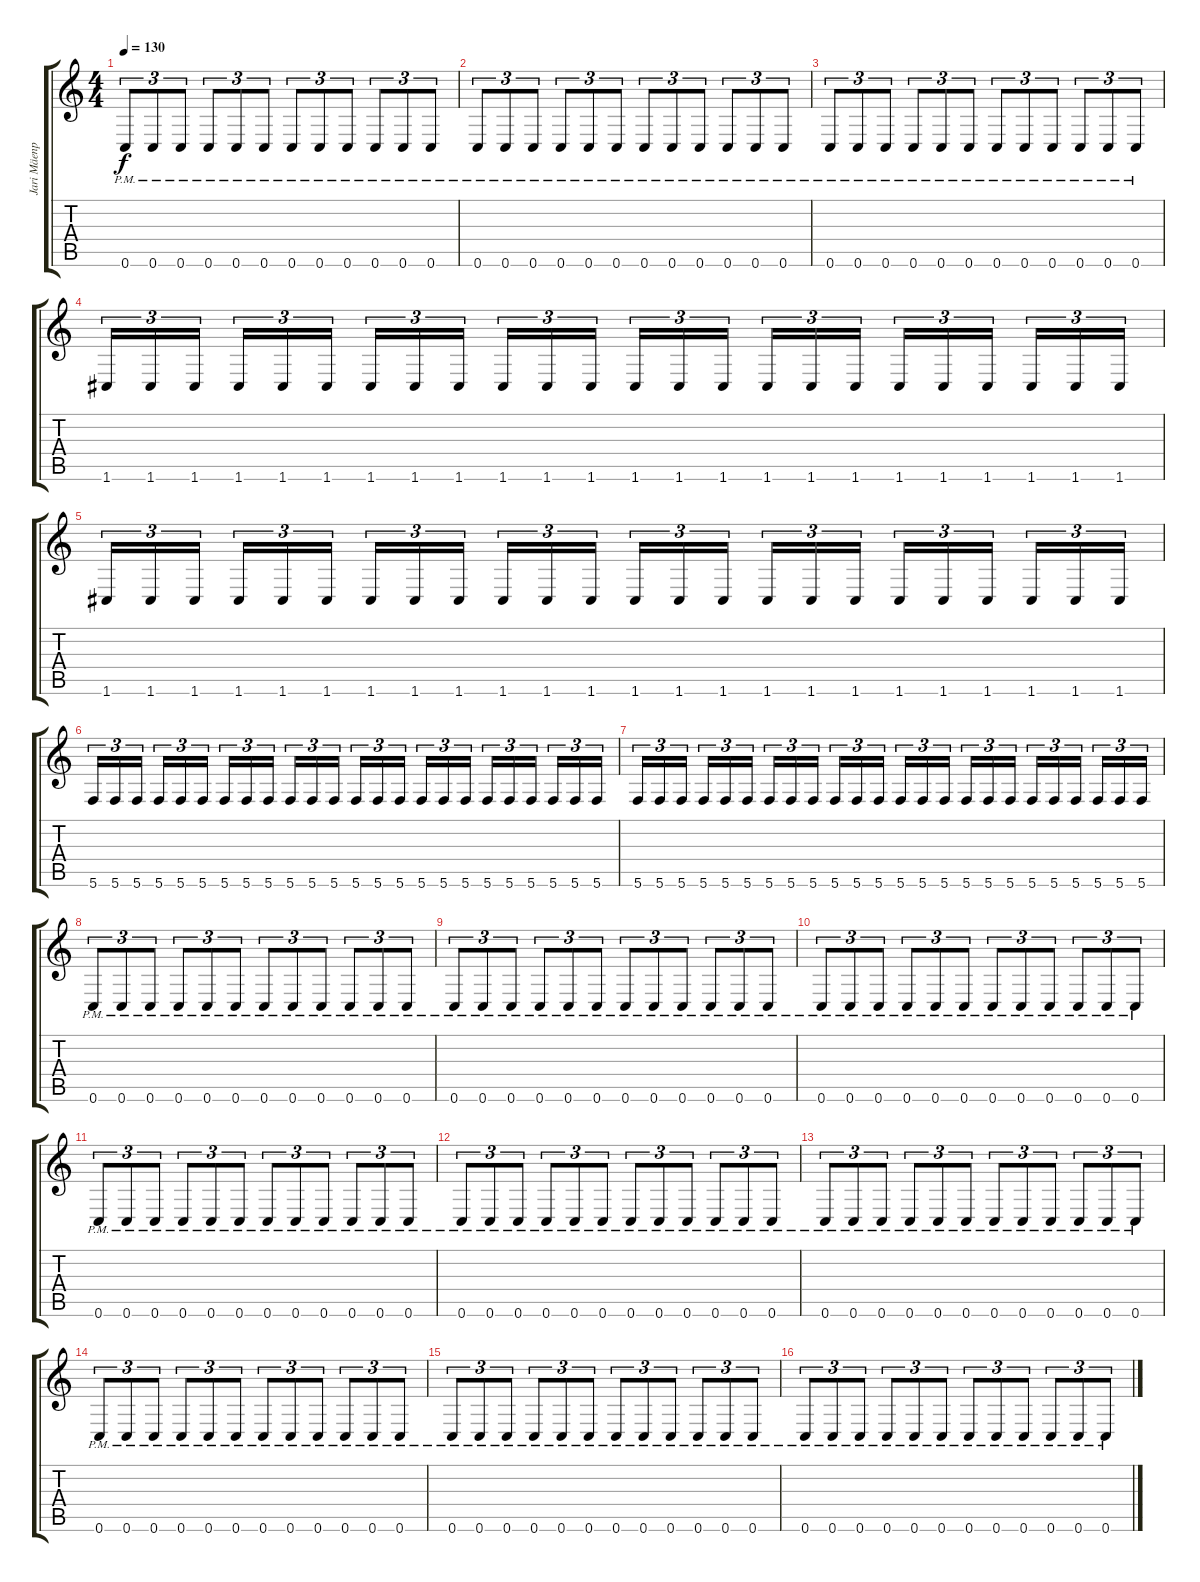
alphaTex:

\track ("Jari Mäenpää" "Jari Mäenp") {instrument distortionguitar}
\staff {score tabs}
\tuning (D4 A3 F3 C3 G2 C2) {hide}
\ts (4 4)
\tempo 130
\clef g2
\ks c
0.6{pm}.8{tu (3 2) dy f} 0.6{pm}.8{tu (3 2)} 0.6{pm}.8{tu (3 2)} 0.6{pm}.8{tu (3 2)} 0.6{pm}.8{tu (3 2)} 0.6{pm}.8{tu (3 2)} 0.6{pm}.8{tu (3 2)} 0.6{pm}.8{tu (3 2)} 0.6{pm}.8{tu (3 2)} 0.6{pm}.8{tu (3 2)} 0.6{pm}.8{tu (3 2)} 0.6{pm}.8{tu (3 2)} |
0.6{pm}.8{tu (3 2)} 0.6{pm}.8{tu (3 2)} 0.6{pm}.8{tu (3 2)} 0.6{pm}.8{tu (3 2)} 0.6{pm}.8{tu (3 2)} 0.6{pm}.8{tu (3 2)} 0.6{pm}.8{tu (3 2)} 0.6{pm}.8{tu (3 2)} 0.6{pm}.8{tu (3 2)} 0.6{pm}.8{tu (3 2)} 0.6{pm}.8{tu (3 2)} 0.6{pm}.8{tu (3 2)} |
0.6{pm}.8{tu (3 2)} 0.6{pm}.8{tu (3 2)} 0.6{pm}.8{tu (3 2)} 0.6{pm}.8{tu (3 2)} 0.6{pm}.8{tu (3 2)} 0.6{pm}.8{tu (3 2)} 0.6{pm}.8{tu (3 2)} 0.6{pm}.8{tu (3 2)} 0.6{pm}.8{tu (3 2)} 0.6{pm}.8{tu (3 2)} 0.6{pm}.8{tu (3 2)} 0.6{pm}.8{tu (3 2)} |
1.6.16{tu (3 2)} 1.6.16{tu (3 2)} 1.6.16{tu (3 2) beam splitsecondary} 1.6.16{tu (3 2)} 1.6.16{tu (3 2)} 1.6.16{tu (3 2)} 1.6.16{tu (3 2)} 1.6.16{tu (3 2)} 1.6.16{tu (3 2) beam splitsecondary} 1.6.16{tu (3 2)} 1.6.16{tu (3 2)} 1.6.16{tu (3 2)} 1.6.16{tu (3 2)} 1.6.16{tu (3 2)} 1.6.16{tu (3 2) beam splitsecondary} 1.6.16{tu (3 2)} 1.6.16{tu (3 2)} 1.6.16{tu (3 2)} 1.6.16{tu (3 2)} 1.6.16{tu (3 2)} 1.6.16{tu (3 2) beam splitsecondary} 1.6.16{tu (3 2)} 1.6.16{tu (3 2)} 1.6.16{tu (3 2)} |
1.6.16{tu (3 2)} 1.6.16{tu (3 2)} 1.6.16{tu (3 2) beam splitsecondary} 1.6.16{tu (3 2)} 1.6.16{tu (3 2)} 1.6.16{tu (3 2)} 1.6.16{tu (3 2)} 1.6.16{tu (3 2)} 1.6.16{tu (3 2) beam splitsecondary} 1.6.16{tu (3 2)} 1.6.16{tu (3 2)} 1.6.16{tu (3 2)} 1.6.16{tu (3 2)} 1.6.16{tu (3 2)} 1.6.16{tu (3 2) beam splitsecondary} 1.6.16{tu (3 2)} 1.6.16{tu (3 2)} 1.6.16{tu (3 2)} 1.6.16{tu (3 2)} 1.6.16{tu (3 2)} 1.6.16{tu (3 2) beam splitsecondary} 1.6.16{tu (3 2)} 1.6.16{tu (3 2)} 1.6.16{tu (3 2)} |
5.6.16{tu (3 2)} 5.6.16{tu (3 2)} 5.6.16{tu (3 2) beam splitsecondary} 5.6.16{tu (3 2)} 5.6.16{tu (3 2)} 5.6.16{tu (3 2)} 5.6.16{tu (3 2)} 5.6.16{tu (3 2)} 5.6.16{tu (3 2) beam splitsecondary} 5.6.16{tu (3 2)} 5.6.16{tu (3 2)} 5.6.16{tu (3 2)} 5.6.16{tu (3 2)} 5.6.16{tu (3 2)} 5.6.16{tu (3 2) beam splitsecondary} 5.6.16{tu (3 2)} 5.6.16{tu (3 2)} 5.6.16{tu (3 2)} 5.6.16{tu (3 2)} 5.6.16{tu (3 2)} 5.6.16{tu (3 2) beam splitsecondary} 5.6.16{tu (3 2)} 5.6.16{tu (3 2)} 5.6.16{tu (3 2)} |
5.6.16{tu (3 2)} 5.6.16{tu (3 2)} 5.6.16{tu (3 2) beam splitsecondary} 5.6.16{tu (3 2)} 5.6.16{tu (3 2)} 5.6.16{tu (3 2)} 5.6.16{tu (3 2)} 5.6.16{tu (3 2)} 5.6.16{tu (3 2) beam splitsecondary} 5.6.16{tu (3 2)} 5.6.16{tu (3 2)} 5.6.16{tu (3 2)} 5.6.16{tu (3 2)} 5.6.16{tu (3 2)} 5.6.16{tu (3 2) beam splitsecondary} 5.6.16{tu (3 2)} 5.6.16{tu (3 2)} 5.6.16{tu (3 2)} 5.6.16{tu (3 2)} 5.6.16{tu (3 2)} 5.6.16{tu (3 2) beam splitsecondary} 5.6.16{tu (3 2)} 5.6.16{tu (3 2)} 5.6.16{tu (3 2)} |
0.6{pm}.8{tu (3 2)} 0.6{pm}.8{tu (3 2)} 0.6{pm}.8{tu (3 2)} 0.6{pm}.8{tu (3 2)} 0.6{pm}.8{tu (3 2)} 0.6{pm}.8{tu (3 2)} 0.6{pm}.8{tu (3 2)} 0.6{pm}.8{tu (3 2)} 0.6{pm}.8{tu (3 2)} 0.6{pm}.8{tu (3 2)} 0.6{pm}.8{tu (3 2)} 0.6{pm}.8{tu (3 2)} |
0.6{pm}.8{tu (3 2)} 0.6{pm}.8{tu (3 2)} 0.6{pm}.8{tu (3 2)} 0.6{pm}.8{tu (3 2)} 0.6{pm}.8{tu (3 2)} 0.6{pm}.8{tu (3 2)} 0.6{pm}.8{tu (3 2)} 0.6{pm}.8{tu (3 2)} 0.6{pm}.8{tu (3 2)} 0.6{pm}.8{tu (3 2)} 0.6{pm}.8{tu (3 2)} 0.6{pm}.8{tu (3 2)} |
0.6{pm}.8{tu (3 2)} 0.6{pm}.8{tu (3 2)} 0.6{pm}.8{tu (3 2)} 0.6{pm}.8{tu (3 2)} 0.6{pm}.8{tu (3 2)} 0.6{pm}.8{tu (3 2)} 0.6{pm}.8{tu (3 2)} 0.6{pm}.8{tu (3 2)} 0.6{pm}.8{tu (3 2)} 0.6{pm}.8{tu (3 2)} 0.6{pm}.8{tu (3 2)} 0.6{pm}.8{tu (3 2)} |
0.6{pm}.8{tu (3 2)} 0.6{pm}.8{tu (3 2)} 0.6{pm}.8{tu (3 2)} 0.6{pm}.8{tu (3 2)} 0.6{pm}.8{tu (3 2)} 0.6{pm}.8{tu (3 2)} 0.6{pm}.8{tu (3 2)} 0.6{pm}.8{tu (3 2)} 0.6{pm}.8{tu (3 2)} 0.6{pm}.8{tu (3 2)} 0.6{pm}.8{tu (3 2)} 0.6{pm}.8{tu (3 2)} |
0.6{pm}.8{tu (3 2)} 0.6{pm}.8{tu (3 2)} 0.6{pm}.8{tu (3 2)} 0.6{pm}.8{tu (3 2)} 0.6{pm}.8{tu (3 2)} 0.6{pm}.8{tu (3 2)} 0.6{pm}.8{tu (3 2)} 0.6{pm}.8{tu (3 2)} 0.6{pm}.8{tu (3 2)} 0.6{pm}.8{tu (3 2)} 0.6{pm}.8{tu (3 2)} 0.6{pm}.8{tu (3 2)} |
0.6{pm}.8{tu (3 2)} 0.6{pm}.8{tu (3 2)} 0.6{pm}.8{tu (3 2)} 0.6{pm}.8{tu (3 2)} 0.6{pm}.8{tu (3 2)} 0.6{pm}.8{tu (3 2)} 0.6{pm}.8{tu (3 2)} 0.6{pm}.8{tu (3 2)} 0.6{pm}.8{tu (3 2)} 0.6{pm}.8{tu (3 2)} 0.6{pm}.8{tu (3 2)} 0.6{pm}.8{tu (3 2)} |
0.6{pm}.8{tu (3 2)} 0.6{pm}.8{tu (3 2)} 0.6{pm}.8{tu (3 2)} 0.6{pm}.8{tu (3 2)} 0.6{pm}.8{tu (3 2)} 0.6{pm}.8{tu (3 2)} 0.6{pm}.8{tu (3 2)} 0.6{pm}.8{tu (3 2)} 0.6{pm}.8{tu (3 2)} 0.6{pm}.8{tu (3 2)} 0.6{pm}.8{tu (3 2)} 0.6{pm}.8{tu (3 2)} |
0.6{pm}.8{tu (3 2)} 0.6{pm}.8{tu (3 2)} 0.6{pm}.8{tu (3 2)} 0.6{pm}.8{tu (3 2)} 0.6{pm}.8{tu (3 2)} 0.6{pm}.8{tu (3 2)} 0.6{pm}.8{tu (3 2)} 0.6{pm}.8{tu (3 2)} 0.6{pm}.8{tu (3 2)} 0.6{pm}.8{tu (3 2)} 0.6{pm}.8{tu (3 2)} 0.6{pm}.8{tu (3 2)} |
0.6{pm}.8{tu (3 2)} 0.6{pm}.8{tu (3 2)} 0.6{pm}.8{tu (3 2)} 0.6{pm}.8{tu (3 2)} 0.6{pm}.8{tu (3 2)} 0.6{pm}.8{tu (3 2)} 0.6{pm}.8{tu (3 2)} 0.6{pm}.8{tu (3 2)} 0.6{pm}.8{tu (3 2)} 0.6{pm}.8{tu (3 2)} 0.6{pm}.8{tu (3 2)} 0.6{pm}.8{tu (3 2)}
